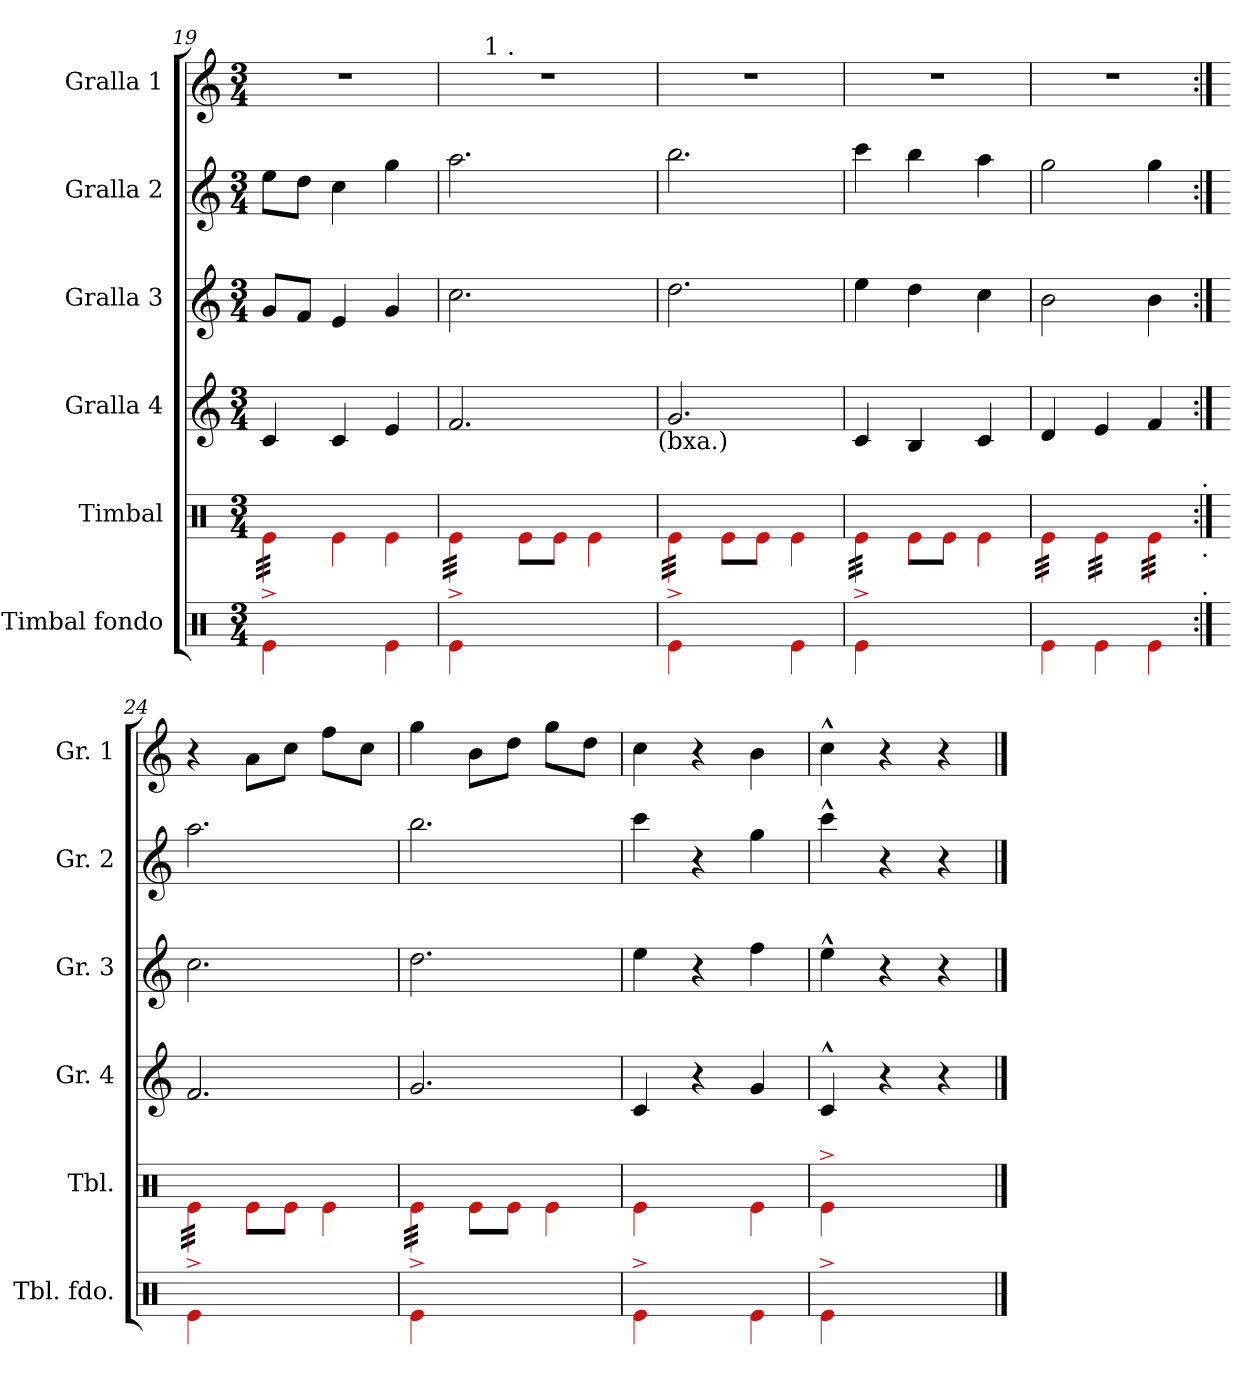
**kern	**kern	**kern	**kern	**kern	**kern
*part6	*part5	*part4	*part3	*part2	*part1
*staff6	*staff5	*staff4	*staff3	*staff2	*staff1
*I"Timbal fondo	*I"Timbal	*I"Gralla 4	*I"Gralla 3	*I"Gralla 2	*I"Gralla 1
*I'Tbl. fdo.	*I'Tbl.	*I'Gr. 4	*I'Gr. 3	*I'Gr. 2	*I'Gr. 1
*clefX	*clefX	*clefG2	*clefG2	*clefG2	*clefG2
*k[]	*k[]	*k[]	*k[]	*k[]	*k[]
*M3/4	*M3/4	*M3/4	*M3/4	*M3/4	*M3/4
=19	=19	=19	=19	=19	=19
*	*tremolo	*	*	*	*
4e^\	32e\LLL	4c/	8g/L	8ee\L	2.r
.	32e\	.	.	.	.
.	32e\	.	.	.	.
.	32e\	.	.	.	.
.	32e\	.	8f/J	8dd\J	.
.	32e\	.	.	.	.
.	32e\	.	.	.	.
.	32e\JJJ	.	.	.	.
*	*Xtremolo	*	*	*	*
4ryy	4e\	4c/	4e/	4cc\	.
4e\	4e\	4e/	4g/	4gg\	.
!!LO:LB:g=z
=20	=20	=20	=20	=20	=20
*	*	*	*	*	*^
*	*tremolo	*	*	*	*	*
4e^\	32e\LLL	2.f/	2.cc\	2.aa\	2.r	8ryy
.	32e\	.	.	.	.	.
.	32e\	.	.	.	.	.
.	32e\	.	.	.	.	.
!	!	!	!	!	!	!LO:TX:a:t=1 .
.	32e\	.	.	.	.	2ryy
.	32e\	.	.	.	.	.
.	32e\	.	.	.	.	.
.	32e\JJJ	.	.	.	.	.
*	*Xtremolo	*	*	*	*	*
2ryy	8e\L	.	.	.	.	.
.	8e\J	.	.	.	.	.
.	4e\	.	.	.	.	.
.	.	.	.	.	.	8ryy
!	!	!LO:TX:b:t=(bxa.)	!	!	!	!
*	*	*	*	*	*v	*v
=21	=21	=21	=21	=21	=21
*	*tremolo	*	*	*	*
4e^\	32e\LLL	2.g/	2.dd\	2.bb\	2.r
.	32e\	.	.	.	.
.	32e\	.	.	.	.
.	32e\	.	.	.	.
.	32e\	.	.	.	.
.	32e\	.	.	.	.
.	32e\	.	.	.	.
.	32e\JJJ	.	.	.	.
*	*Xtremolo	*	*	*	*
4ryy	8e\L	.	.	.	.
.	8e\J	.	.	.	.
4e\	4e\	.	.	.	.
=22	=22	=22	=22	=22	=22
*	*tremolo	*	*	*	*
4e^\	32e\LLL	4c/	4ee\	4ccc\	2.r
.	32e\	.	.	.	.
.	32e\	.	.	.	.
.	32e\	.	.	.	.
.	32e\	.	.	.	.
.	32e\	.	.	.	.
.	32e\	.	.	.	.
.	32e\JJJ	.	.	.	.
*	*Xtremolo	*	*	*	*
2ryy	8e\L	4B/	4dd\	4bb\	.
.	8e\J	.	.	.	.
.	4e\	4c/	4cc\	4aa\	.
=23	=23	=23	=23	=23	=23
*	*tremolo	*	*	*	*
4e\	32e\LLL	4d/	2b\	2gg\	2.r
.	32e\	.	.	.	.
.	32e\	.	.	.	.
.	32e\	.	.	.	.
.	32e\	.	.	.	.
.	32e\	.	.	.	.
.	32e\	.	.	.	.
.	32e\JJJ	.	.	.	.
4e\	32e\LLL	4e/	.	.	.
.	32e\	.	.	.	.
.	32e\	.	.	.	.
.	32e\	.	.	.	.
.	32e\	.	.	.	.
.	32e\	.	.	.	.
.	32e\	.	.	.	.
.	32e\JJJ	.	.	.	.
4e\	32e\LLL	4f/	4b\	4gg\	.
.	32e\	.	.	.	.
.	32e\	.	.	.	.
.	32e\	.	.	.	.
.	32e\	.	.	.	.
.	32e\	.	.	.	.
.	32e\	.	.	.	.
.	32e\JJJ	.	.	.	.
!	!LO:TX:b:t=.	!	!	!	!
!	!LO:TX:a:t=.	!	!	!	!
!LO:TX:a:t=.	!	!	!	!	!
=24:|!	=24:|!	=24:|!	=24:|!	=24:|!	=24:|!
4e^\	32e\LLL	2.f/	2.cc\	2.aa\	4r
.	32e\	.	.	.	.
.	32e\	.	.	.	.
.	32e\	.	.	.	.
.	32e\	.	.	.	.
.	32e\	.	.	.	.
.	32e\	.	.	.	.
.	32e\JJJ	.	.	.	.
*	*Xtremolo	*	*	*	*
2ryy	8e\L	.	.	.	8a\L
.	8e\J	.	.	.	8cc\J
.	4e\	.	.	.	8ff\L
.	.	.	.	.	8cc\J
=25	=25	=25	=25	=25	=25
*	*tremolo	*	*	*	*
4e^\	32e\LLL	2.g/	2.dd\	2.bb\	4gg\
.	32e\	.	.	.	.
.	32e\	.	.	.	.
.	32e\	.	.	.	.
.	32e\	.	.	.	.
.	32e\	.	.	.	.
.	32e\	.	.	.	.
.	32e\JJJ	.	.	.	.
*	*Xtremolo	*	*	*	*
2ryy	8e\L	.	.	.	8b\L
.	8e\J	.	.	.	8dd\J
.	4e\	.	.	.	8gg\L
.	.	.	.	.	8dd\J
=26	=26	=26	=26	=26	=26
4e^\	4e\	4c/	4ee\	4ccc\	4cc\
4ryy	4ryy	4r	4r	4r	4r
4e\	4e\	4g/	4ff\	4gg\	4b\
=27	=27	=27	=27	=27	=27
4e^\	4e^\	4c^^/	4ee^^\	4ccc^^\	4cc^^\
2ryy	2ryy	4r	4r	4r	4r
.	.	4r	4r	4r	4r
==	==	==	==	==	==
*-	*-	*-	*-	*-	*-
